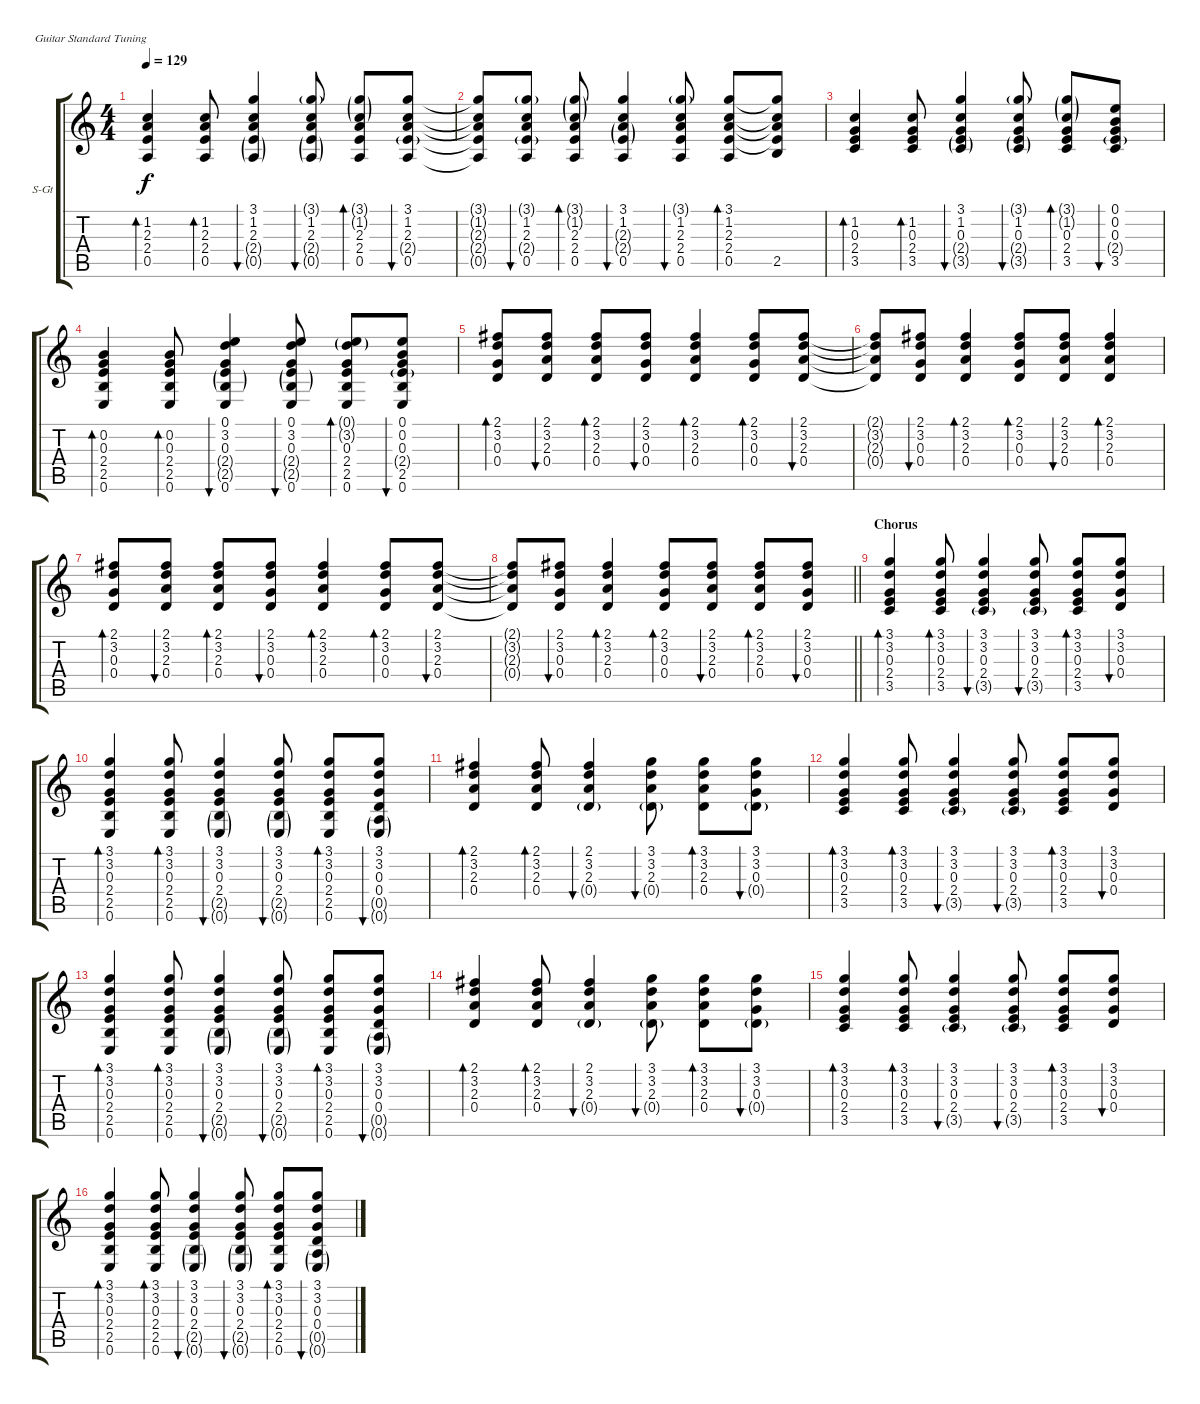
\bracketExtendMode groupsimilarinstruments
\firstSystemTrackNameOrientation horizontal
\otherSystemsTrackNameOrientation horizontal
\track ("Acoustic Guitar" "S-Gt") {instrument acousticguitarsteel}
\staff {score tabs}
\tuning (E4 B3 G3 D3 A2 E2)
\ts (4 4)
\tempo 129
\clef g2
\ks c
(1.2 2.3 2.4 0.5).4{bd 60 dy f} (1.2 2.3 2.4 0.5).8{bd 60} (3.1 1.2 2.3 2.4{g} 0.5{g}).4{bu 60} (3.1{g} 1.2 2.3 2.4{g} 0.5{g}).8{bu 60} (3.1{g} 1.2{g} 2.3 2.4 0.5).8{bd 60} (3.1 1.2 2.3 2.4{g} 0.5).8{bu 60} |
(3.1{t} 1.2{t} 2.3{t} 2.4{t} 0.5{t}).8 (3.1{g} 1.2 2.3 2.4{g} 0.5).8{bu 60} (3.1{g} 1.2{g} 2.3 2.4 0.5).8{bd 60} (3.1 1.2 2.3{g} 2.4{g} 0.5).4{bu 60} (3.1{g} 1.2 2.3 2.4 0.5).8{bu 60} (3.1 1.2 2.3 2.4 0.5).8{bd 60} (3.1{t} 1.2{t} 2.3{t} 2.4{t} 2.5).8 |
(1.2 0.3 2.4 3.5).4{bd 60} (1.2 0.3 2.4 3.5).8{bd 60} (3.1 1.2 0.3 2.4{g} 3.5{g}).4{bu 60} (3.1{g} 1.2 0.3 2.4{g} 3.5{g}).8{bu 60} (3.1{g} 1.2{g} 0.3 2.4 3.5).8{bd 60} (0.1 0.2 0.3 2.4{g} 3.5).8{bu 60} |
(0.2 0.3 2.4 2.5 0.6).4{bd 60} (0.2 0.3 2.4 2.5 0.6).8{bd 60} (0.1 3.2 0.3 2.4{g} 2.5{g} 0.6).4{bu 60} (0.1 3.2 0.3 2.4{g} 2.5{g} 0.6).8{bu 60} (0.1{g} 3.2{g} 0.3 2.4 2.5 0.6).8{bd 60} (0.1 0.2 0.3 2.4{g} 2.5 0.6).8{bu 60} |
(2.1 3.2 0.3 0.4).8{bd 60} (2.1 3.2 2.3 0.4).8{bu 60} (2.1 3.2 2.3 0.4).8{bd 60} (2.1 3.2 0.3 0.4).8{bu 60} (2.1 3.2 2.3 0.4).4{bd 60} (2.1 3.2 0.3 0.4).8{bd 60} (2.1 3.2 2.3 0.4).8{bu 60} |
(2.1{t} 3.2{t} 2.3{t} 0.4{t}).8 (2.1 3.2 0.3 0.4).8{bu 60} (2.1 3.2 2.3 0.4).4{bd 60} (2.1 3.2 0.3 0.4).8{bd 60} (2.1 3.2 2.3 0.4).8{bu 60} (2.1 3.2 2.3 0.4).4{bd 60} |
(2.1 3.2 0.3 0.4).8{bd 60} (2.1 3.2 2.3 0.4).8{bu 60} (2.1 3.2 2.3 0.4).8{bd 60} (2.1 3.2 0.3 0.4).8{bu 60} (2.1 3.2 2.3 0.4).4{bd 60} (2.1 3.2 0.3 0.4).8{bd 60} (2.1 3.2 2.3 0.4).8{bu 60} |
\barLineRight lightlight
(2.1{t} 3.2{t} 2.3{t} 0.4{t}).8 (2.1 3.2 0.3 0.4).8{bu 60} (2.1 3.2 2.3 0.4).4{bd 60} (2.1 3.2 0.3 0.4).8{bd 60} (2.1 3.2 2.3 0.4).8{bu 60} (2.1 3.2 2.3 0.4).8{bd 60} (2.1 3.2 0.3 0.4).8{bu 60} |
\section ("" "Chorus")
(3.1 3.2 0.3 2.4 3.5).4{bd 60} (3.1 3.2 0.3 2.4 3.5).8{bd 60} (3.1 3.2 0.3 2.4 3.5{g}).4{bu 60} (3.1 3.2 0.3 2.4 3.5{g}).8{bu 60} (3.1 3.2 0.3 2.4 3.5).8{bd 60} (3.1 3.2 0.3 0.4).8{bu 60} |
(3.1 3.2 0.3 2.4 2.5 0.6).4{bd 60} (3.1 3.2 0.3 2.4 2.5 0.6).8{bd 60} (3.1 3.2 0.3 2.4 2.5{g} 0.6{g}).4{bu 60} (3.1 3.2 0.3 2.4 2.5{g} 0.6{g}).8{bu 60} (3.1 3.2 0.3 2.4 2.5 0.6).8{bd 60} (3.1 3.2 0.3 0.4 0.5{g} 0.6{g}).8{bu 60} |
(2.1 3.2 2.3 0.4).4{bd 60} (2.1 3.2 2.3 0.4).8{bd 60} (2.1 3.2 2.3 0.4{g}).4{bu 60} (3.1 3.2 2.3 0.4{g}).8{bu 60} (3.1 3.2 2.3 0.4).8{bd 60} (3.1 3.2 0.3 0.4{g}).8{bu 60} |
(3.1 3.2 0.3 2.4 3.5).4{bd 60} (3.1 3.2 0.3 2.4 3.5).8{bd 60} (3.1 3.2 0.3 2.4 3.5{g}).4{bu 60} (3.1 3.2 0.3 2.4 3.5{g}).8{bu 60} (3.1 3.2 0.3 2.4 3.5).8{bd 60} (3.1 3.2 0.3 0.4).8{bu 60} |
(3.1 3.2 0.3 2.4 2.5 0.6).4{bd 60} (3.1 3.2 0.3 2.4 2.5 0.6).8{bd 60} (3.1 3.2 0.3 2.4 2.5{g} 0.6{g}).4{bu 60} (3.1 3.2 0.3 2.4 2.5{g} 0.6{g}).8{bu 60} (3.1 3.2 0.3 2.4 2.5 0.6).8{bd 60} (3.1 3.2 0.3 0.4 0.5{g} 0.6{g}).8{bu 60} |
(2.1 3.2 2.3 0.4).4{bd 60} (2.1 3.2 2.3 0.4).8{bd 60} (2.1 3.2 2.3 0.4{g}).4{bu 60} (3.1 3.2 2.3 0.4{g}).8{bu 60} (3.1 3.2 2.3 0.4).8{bd 60} (3.1 3.2 0.3 0.4{g}).8{bu 60} |
(3.1 3.2 0.3 2.4 3.5).4{bd 60} (3.1 3.2 0.3 2.4 3.5).8{bd 60} (3.1 3.2 0.3 2.4 3.5{g}).4{bu 60} (3.1 3.2 0.3 2.4 3.5{g}).8{bu 60} (3.1 3.2 0.3 2.4 3.5).8{bd 60} (3.1 3.2 0.3 0.4).8{bu 60} |
(3.1 3.2 0.3 2.4 2.5 0.6).4{bd 60} (3.1 3.2 0.3 2.4 2.5 0.6).8{bd 60} (3.1 3.2 0.3 2.4 2.5{g} 0.6{g}).4{bu 60} (3.1 3.2 0.3 2.4 2.5{g} 0.6{g}).8{bu 60} (3.1 3.2 0.3 2.4 2.5 0.6).8{bd 60} (3.1 3.2 0.3 0.4 0.5{g} 0.6{g}).8{bu 60}
